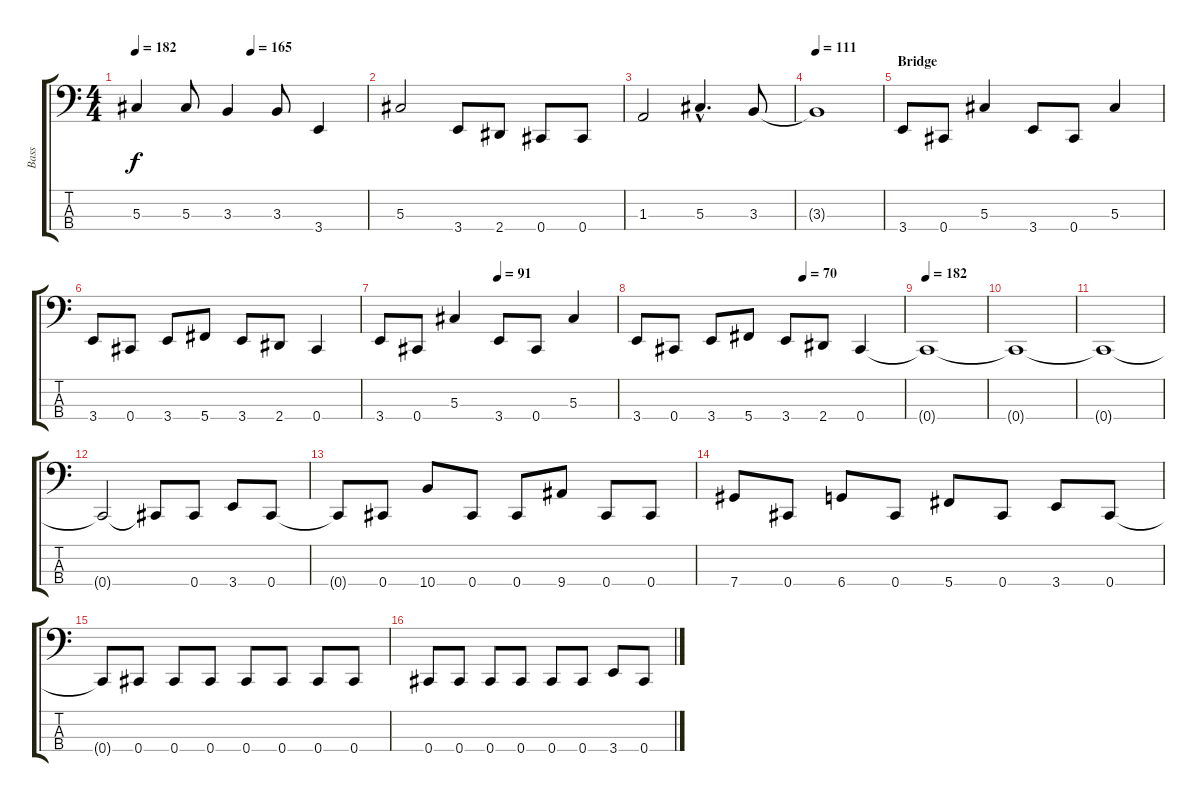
\track ("Bass" "Bass") {instrument slapbass2}
\staff {score tabs}
\tuning (Gb2 Db2 Ab1 Db1) {hide}
\ts (4 4)
\tempo 182
\tempo (165 0.5)
\clef f4
\ks c
5.3.4{dy f} 5.3.8 3.3.4 3.3.8 3.4.4 |
5.3.2 3.4.8 2.4.8 0.4.8 0.4.8 |
1.3.2 5.3{hac}.4{d} 3.3.8 |
\tempo 111
3.3{t}.1 |
\section ("" "Bridge")
3.4.8 0.4.8 5.3.4 3.4.8 0.4.8 5.3.4 |
3.4.8 0.4.8 3.4.8 5.4.8 3.4.8 2.4.8 0.4.4 |
\tempo (91 0.5)
3.4.8 0.4.8 5.3.4 3.4.8 0.4.8 5.3.4 |
\tempo (70 0.625)
3.4.8 0.4.8 3.4.8 5.4.8 3.4.8 2.4.8 0.4.4 |
\tempo 182
0.4{t}.1 |
0.4{t}.1 |
0.4{t}.1 |
0.4{t}.2 0.4{t}.8 0.4.8 3.4.8 0.4.8 |
0.4{t}.8 0.4.8 10.4.8 0.4.8 0.4.8 9.4.8 0.4.8 0.4.8 |
7.4.8 0.4.8 6.4.8 0.4.8 5.4.8 0.4.8 3.4.8 0.4.8 |
0.4{t}.8 0.4.8 0.4.8 0.4.8 0.4.8 0.4.8 0.4.8 0.4.8 |
0.4.8 0.4.8 0.4.8 0.4.8 0.4.8 0.4.8 3.4.8 0.4.8
